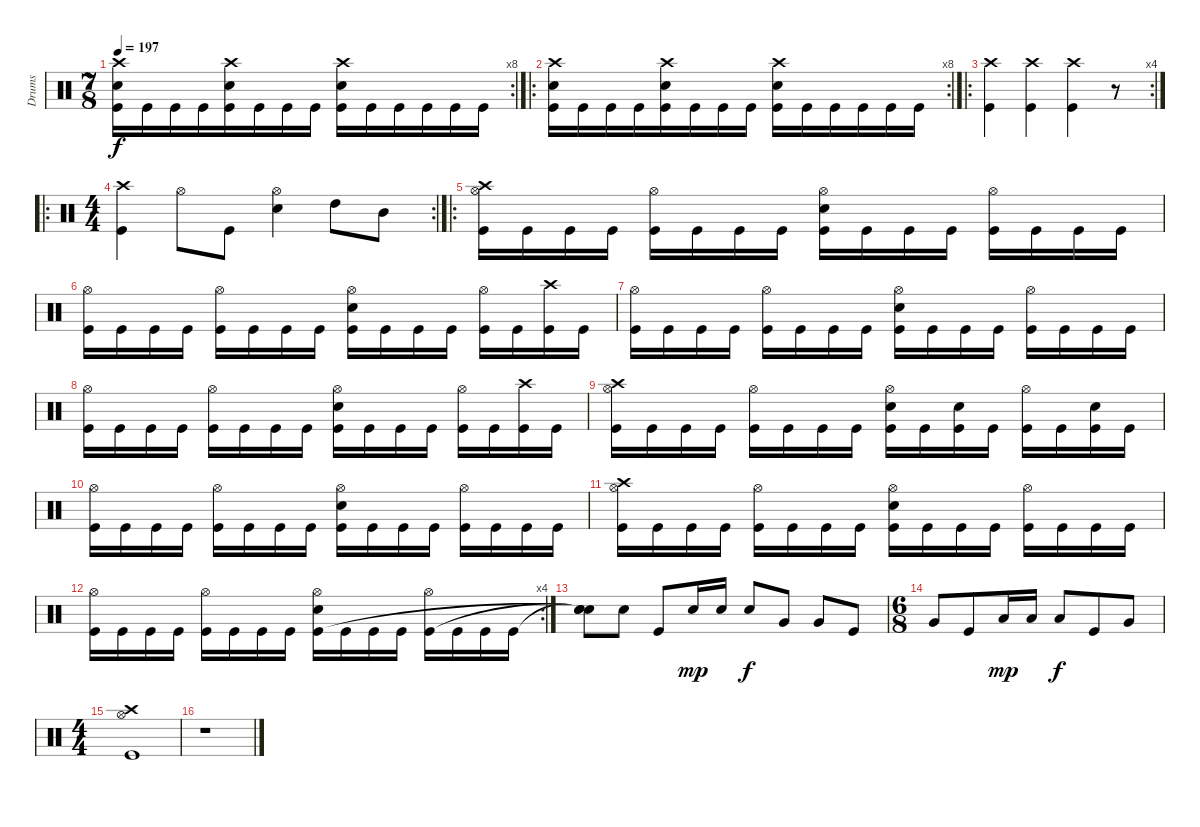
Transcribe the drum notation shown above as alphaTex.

\track ("Drums" "Drums") {instrument percussion}
\staff {score}
\articulation defaults
\rc 8
\ts (7 8)
\tempo 197
\clef neutral
\ks c
("Crash high (hit)" "Electric Snare (hit)" "Kick (hit)").16{dy f} "Kick (hit)".16 "Kick (hit)".16 "Kick (hit)".16 ("Crash high (hit)" "Electric Snare (hit)" "Kick (hit)").16 "Kick (hit)".16 "Kick (hit)".16 "Kick (hit)".16 ("Crash high (hit)" "Electric Snare (hit)" "Kick (hit)").16 "Kick (hit)".16 "Kick (hit)".16 "Kick (hit)".16 "Kick (hit)".16 "Kick (hit)".16 |
\ro
\rc 8
("Crash high (hit)" "Electric Snare (hit)" "Kick (hit)").16 "Kick (hit)".16 "Kick (hit)".16 "Kick (hit)".16 ("Crash high (hit)" "Electric Snare (hit)" "Kick (hit)").16 "Kick (hit)".16 "Kick (hit)".16 "Kick (hit)".16 ("Crash high (hit)" "Electric Snare (hit)" "Kick (hit)").16 "Kick (hit)".16 "Kick (hit)".16 "Kick (hit)".16 "Kick (hit)".16 "Kick (hit)".16 |
\ro
\rc 4
("Crash high (hit)" "Kick (hit)").4 ("Crash high (hit)" "Kick (hit)").4 ("Crash high (hit)" "Kick (hit)").4 r.8 |
\ro
\rc 2
\ts (4 4)
("Crash high (hit)" "Kick (hit)").4 "Hi-Hat (open)".8 "Kick (hit)".8 ("Hi-Hat (open)" "Electric Snare (hit)").4 "High Tom (hit)".8 "Mid Tom (hit)".8 |
\ro
("Crash high (hit)" "Hi-Hat (open)" "Kick (hit)").16 "Kick (hit)".16 "Kick (hit)".16 "Kick (hit)".16 ("Hi-Hat (open)" "Kick (hit)").16 "Kick (hit)".16 "Kick (hit)".16 "Kick (hit)".16 ("Hi-Hat (open)" "Electric Snare (hit)" "Kick (hit)").16 "Kick (hit)".16 "Kick (hit)".16 "Kick (hit)".16 ("Hi-Hat (open)" "Kick (hit)").16 "Kick (hit)".16 "Kick (hit)".16 "Kick (hit)".16 |
("Hi-Hat (open)" "Kick (hit)").16 "Kick (hit)".16 "Kick (hit)".16 "Kick (hit)".16 ("Hi-Hat (open)" "Kick (hit)").16 "Kick (hit)".16 "Kick (hit)".16 "Kick (hit)".16 ("Hi-Hat (open)" "Electric Snare (hit)" "Kick (hit)").16 "Kick (hit)".16 "Kick (hit)".16 "Kick (hit)".16 ("Hi-Hat (open)" "Kick (hit)").16 "Kick (hit)".16 ("Crash high (hit)" "Kick (hit)").16 "Kick (hit)".16 |
("Hi-Hat (open)" "Kick (hit)").16 "Kick (hit)".16 "Kick (hit)".16 "Kick (hit)".16 ("Hi-Hat (open)" "Kick (hit)").16 "Kick (hit)".16 "Kick (hit)".16 "Kick (hit)".16 ("Hi-Hat (open)" "Electric Snare (hit)" "Kick (hit)").16 "Kick (hit)".16 "Kick (hit)".16 "Kick (hit)".16 ("Hi-Hat (open)" "Kick (hit)").16 "Kick (hit)".16 "Kick (hit)".16 "Kick (hit)".16 |
("Hi-Hat (open)" "Kick (hit)").16 "Kick (hit)".16 "Kick (hit)".16 "Kick (hit)".16 ("Hi-Hat (open)" "Kick (hit)").16 "Kick (hit)".16 "Kick (hit)".16 "Kick (hit)".16 ("Hi-Hat (open)" "Electric Snare (hit)" "Kick (hit)").16 "Kick (hit)".16 "Kick (hit)".16 "Kick (hit)".16 ("Hi-Hat (open)" "Kick (hit)").16 "Kick (hit)".16 ("Crash high (hit)" "Kick (hit)").16 "Kick (hit)".16 |
("Crash high (hit)" "Hi-Hat (open)" "Kick (hit)").16 "Kick (hit)".16 "Kick (hit)".16 "Kick (hit)".16 ("Hi-Hat (open)" "Kick (hit)").16 "Kick (hit)".16 "Kick (hit)".16 "Kick (hit)".16 ("Hi-Hat (open)" "Electric Snare (hit)" "Kick (hit)").16 "Kick (hit)".16 ("Electric Snare (hit)" "Kick (hit)").16 "Kick (hit)".16 ("Hi-Hat (open)" "Kick (hit)").16 "Kick (hit)".16 ("Electric Snare (hit)" "Kick (hit)").16 "Kick (hit)".16 |
("Hi-Hat (open)" "Kick (hit)").16 "Kick (hit)".16 "Kick (hit)".16 "Kick (hit)".16 ("Hi-Hat (open)" "Kick (hit)").16 "Kick (hit)".16 "Kick (hit)".16 "Kick (hit)".16 ("Hi-Hat (open)" "Electric Snare (hit)" "Kick (hit)").16 "Kick (hit)".16 "Kick (hit)".16 "Kick (hit)".16 ("Hi-Hat (open)" "Kick (hit)").16 "Kick (hit)".16 "Kick (hit)".16 "Kick (hit)".16 |
("Crash high (hit)" "Hi-Hat (open)" "Kick (hit)").16 "Kick (hit)".16 "Kick (hit)".16 "Kick (hit)".16 ("Hi-Hat (open)" "Kick (hit)").16 "Kick (hit)".16 "Kick (hit)".16 "Kick (hit)".16 ("Hi-Hat (open)" "Electric Snare (hit)" "Kick (hit)").16 "Kick (hit)".16 "Kick (hit)".16 "Kick (hit)".16 ("Hi-Hat (open)" "Kick (hit)").16 "Kick (hit)".16 "Kick (hit)".16 "Kick (hit)".16 |
\rc 4
("Hi-Hat (open)" "Kick (hit)").16 "Kick (hit)".16 "Kick (hit)".16 "Kick (hit)".16 ("Hi-Hat (open)" "Kick (hit)").16 "Kick (hit)".16 "Kick (hit)".16 "Kick (hit)".16 ("Hi-Hat (open)" "Electric Snare (hit)" "Kick (hit)").16 "Kick (hit)".16 "Kick (hit)".16 "Kick (hit)".16 ("Hi-Hat (open)" "Kick (hit)").16 "Kick (hit)".16 "Kick (hit)".16 "Kick (hit)".16 |
("Snare (hit)"{t} "Snare (hit)"{t} "Snare (hit)"{t}).8 "Electric Snare (hit)".8 "Kick (hit)".8 "Electric Snare (hit)".16{dy mp} "Electric Snare (hit)".16 "Electric Snare (hit)".8{dy f} "Very Low Tom (hit)".8 "Very Low Tom (hit)".8 "Kick (hit)".8 |
\ts (6 8)
"Very Low Tom (hit)".8 "Kick (hit)".8 "Low Tom (hit)".16{dy mp} "Low Tom (hit)".16 "Low Tom (hit)".8{dy f} "Kick (hit)".8 "Very Low Tom (hit)".8 |
\ts (4 4)
("Crash high (hit)" "Hi-Hat (open)" "Kick (hit)").1 |
r.1
